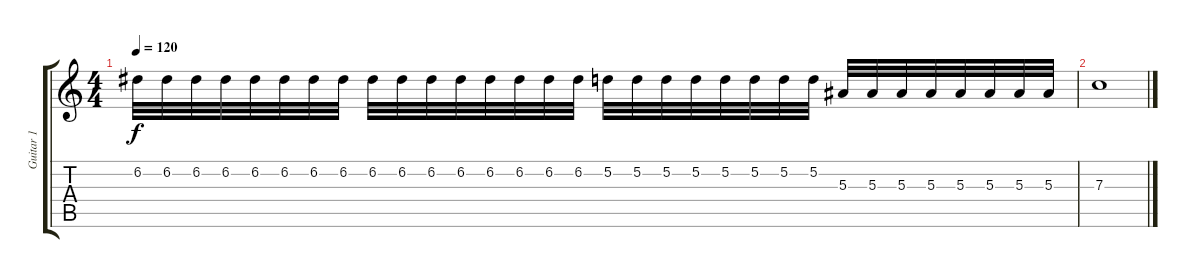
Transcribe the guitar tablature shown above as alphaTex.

\track ("Guitar 1" "Guitar 1") {instrument distortionguitar}
\staff {score tabs}
\tuning (D4 A3 F3 C3 G2 D2) {hide}
\ts (4 4)
\tempo 120
\clef g2
\ks c
6.2.32{dy f} 6.2.32 6.2.32 6.2.32 6.2.32 6.2.32 6.2.32 6.2.32 6.2.32 6.2.32 6.2.32 6.2.32 6.2.32 6.2.32 6.2.32 6.2.32 5.2.32 5.2.32 5.2.32 5.2.32 5.2.32 5.2.32 5.2.32 5.2.32 5.3.32 5.3.32 5.3.32 5.3.32 5.3.32 5.3.32 5.3.32 5.3.32 |
7.3.1
